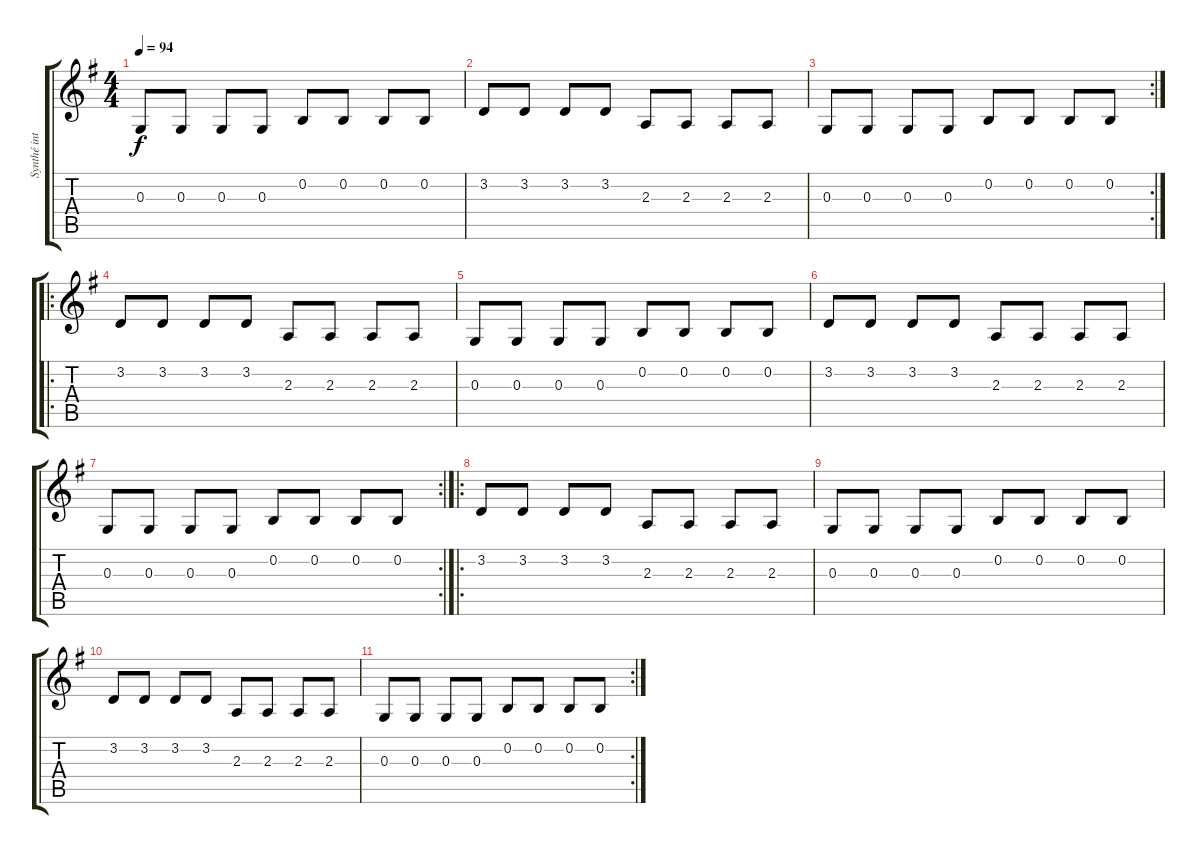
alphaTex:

\track ("Synthé intro 2" "Synthé int") {instrument electricpiano1}
\staff {score tabs}
\tuning (E4 B3 G3 D3 A2 D2) {hide}
\ts (4 4)
\tempo 94
\clef g2
\ks g
0.3.8{dy f} 0.3.8 0.3.8 0.3.8 0.2.8 0.2.8 0.2.8 0.2.8 |
3.2.8 3.2.8 3.2.8 3.2.8 2.3.8 2.3.8 2.3.8 2.3.8 |
\rc 2
0.3.8 0.3.8 0.3.8 0.3.8 0.2.8 0.2.8 0.2.8 0.2.8 |
\ro
3.2.8 3.2.8 3.2.8 3.2.8 2.3.8 2.3.8 2.3.8 2.3.8 |
0.3.8 0.3.8 0.3.8 0.3.8 0.2.8 0.2.8 0.2.8 0.2.8 |
3.2.8 3.2.8 3.2.8 3.2.8 2.3.8 2.3.8 2.3.8 2.3.8 |
\rc 2
0.3.8 0.3.8 0.3.8 0.3.8 0.2.8 0.2.8 0.2.8 0.2.8 |
\ro
3.2.8 3.2.8 3.2.8 3.2.8 2.3.8 2.3.8 2.3.8 2.3.8 |
0.3.8 0.3.8 0.3.8 0.3.8 0.2.8 0.2.8 0.2.8 0.2.8 |
3.2.8 3.2.8 3.2.8 3.2.8 2.3.8 2.3.8 2.3.8 2.3.8 |
\rc 2
0.3.8 0.3.8 0.3.8 0.3.8 0.2.8 0.2.8 0.2.8 0.2.8
